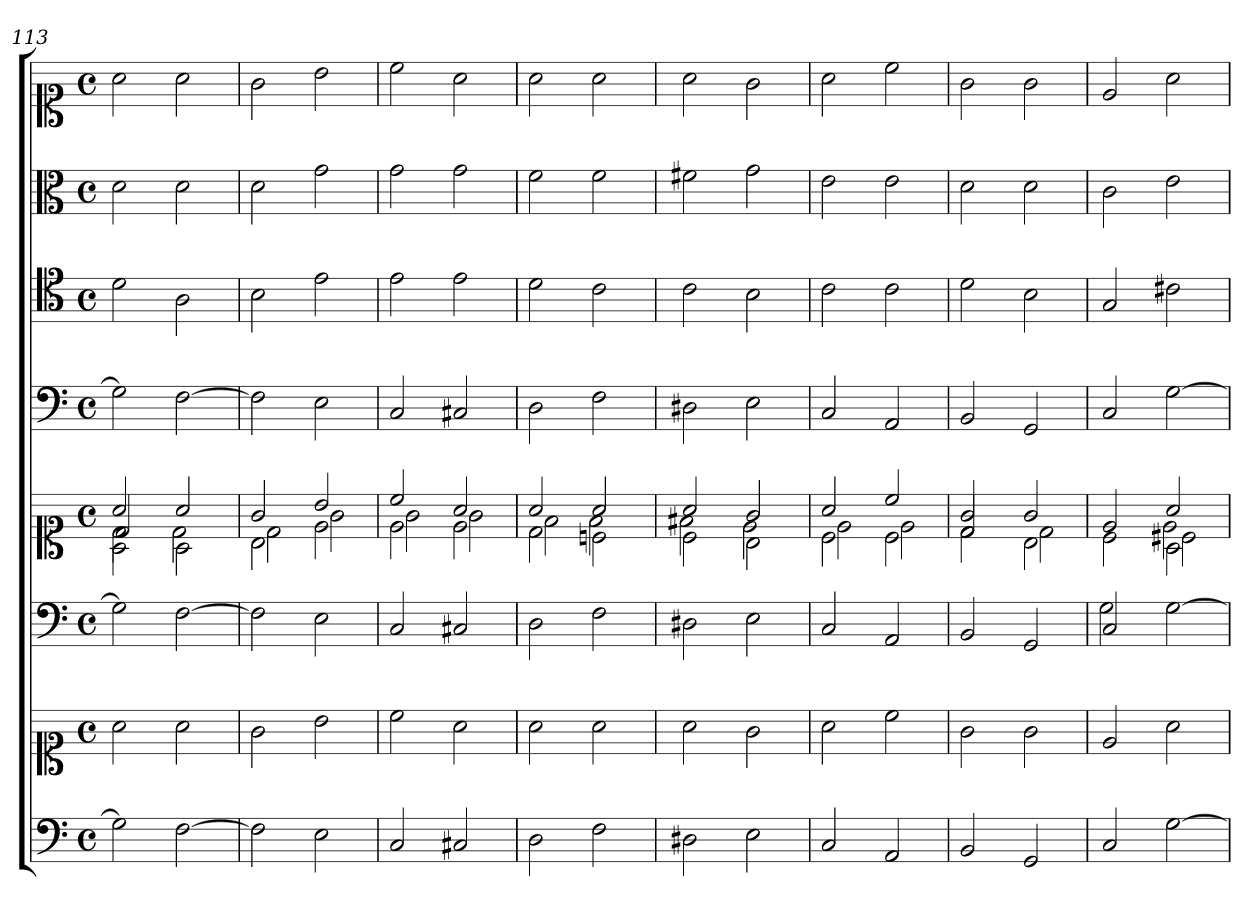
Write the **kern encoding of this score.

**kern	**kern	**kern	**kern	**kern	**kern	**kern	**kern
*part6	*part6	*part5	*part5	*part4	*part3	*part2	*part1
*staff8	*staff7	*staff6	*staff5	*staff4	*staff3	*staff2	*staff1
*clefF4	*clefC1	*clefF4	*clefC1	*clefF4	*clefC4	*clefC3	*clefC1
*k[]	*k[]	*k[]	*k[]	*k[]	*k[]	*k[]	*k[]
*M4/4	*M4/4	*M4/4	*M4/4	*M4/4	*M4/4	*M4/4	*M4/4
*met(c)	*met(c)	*met(c)	*met(c)	*met(c)	*met(c)	*met(c)	*met(c)
=113	=113	=113	=113	=113	=113	=113	=113
*	*	*	*^	*	*	*	*
*	*	*	*	*^	*	*	*	*
*	*	*	*	*	*^	*	*	*	*
2G]	2a	2G]	2a	2A	2d/	2d\	2G]	2d	2d	2a
[2F	2a	[2F	2a	2A	2d\	2ryy	[2F	2A	2d	2a
*	*	*	*	*	*v	*v	*	*	*	*
=114	=114	=114	=114	=114	=114	=114	=114	=114	=114
2F]	2g	2F]	2g	2B	2d\	2F]	2B	2d	2g
2E	2b	2E	2b	2e	2g\	2E	2e	2g	2b
=115	=115	=115	=115	=115	=115	=115	=115	=115	=115
2C	2cc	2C	2cc	2e	2g\	2C	2e	2g	2cc
2C#X	2a	2C#X	2a	2e	2g\	2C#X	2e	2g	2a
=116	=116	=116	=116	=116	=116	=116	=116	=116	=116
2D	2a	2D	2a	2d	2f\	2D	2d	2f	2a
2F	2a	2F	2a	2cn	2f\	2F	2c	2f	2a
=117	=117	=117	=117	=117	=117	=117	=117	=117	=117
2D#X	2a	2D#X	2a	2c	2f#X\	2D#X	2c	2f#X	2a
2E	2g	2E	2g	2B	2e\	2E	2B	2g	2g
=118	=118	=118	=118	=118	=118	=118	=118	=118	=118
2C	2a	2C	2a	2c	2e\	2C	2c	2e	2a
2AA	2cc	2AA	2cc	2c	2e\	2AA	2c	2e	2cc
=119	=119	=119	=119	=119	=119	=119	=119	=119	=119
2BB	2g	2BB	2g	2d	2d/	2BB	2d	2d	2g
2GG	2g	2GG	2g	2B	2d\	2GG	2B	2d	2g
=120	=120	=120	=120	=120	=120	=120	=120	=120	=120
*	*	*^	*	*	*^	*	*	*	*
2C	2e	2C	2G	2e	2ryy	2c\	2ryy	2C	2G	2c	2e
[2G	2a	[2G	2ryy	2a	2A	2e\	2c#X\	[2G	2c#X	2e	2a
*	*	*v	*v	*	*	*	*	*	*	*	*
*	*	*	*v	*v	*v	*v	*	*	*	*
=	=	=	=	=	=	=	=
*-	*-	*-	*-	*-	*-	*-	*-
